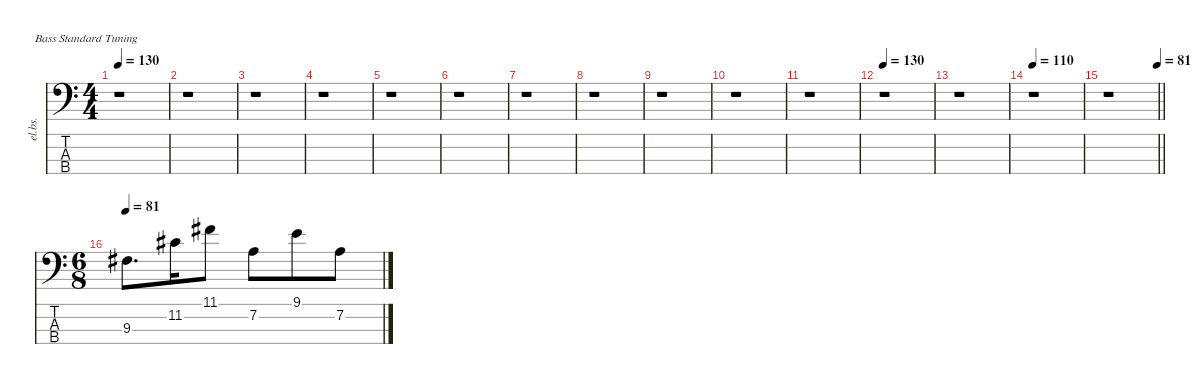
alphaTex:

\defaultSystemsLayout 4
\hideDynamics
\bracketExtendMode nobrackets
\otherSystemsTrackNameOrientation horizontal
\track ("Lead Cliff I" "el.bs.") {instrument electricbassfinger}
\staff {score tabs}
\tuning (G2 D2 A1 E1)
\ts (4 4)
\tempo 130
\clef f4
\ks c
r.1{dy f beam Down} |
r.1{beam Down} |
r.1{beam Down} |
r.1{beam Down} |
r.1{beam Down} |
r.1{beam Down} |
r.1{beam Down} |
r.1{beam Down} |
r.1{beam Down} |
r.1{beam Down} |
r.1{beam Down} |
\tempo 130
r.1{beam Down} |
r.1{beam Down} |
\tempo 110
r.1{beam Down} |
\tempo (81 1)
\barLineRight lightlight
r.1{beam Down} |
\ts (6 8)
\beaming (8 3 3)
\tempo 81
9.3{acc #}.8{d beam Down} 11.2{acc #}.16{beam Down} 11.1{acc #}.8{beam Down} 7.2.8{beam Down} 9.1.8{beam Down} 7.2.8{beam Down}
